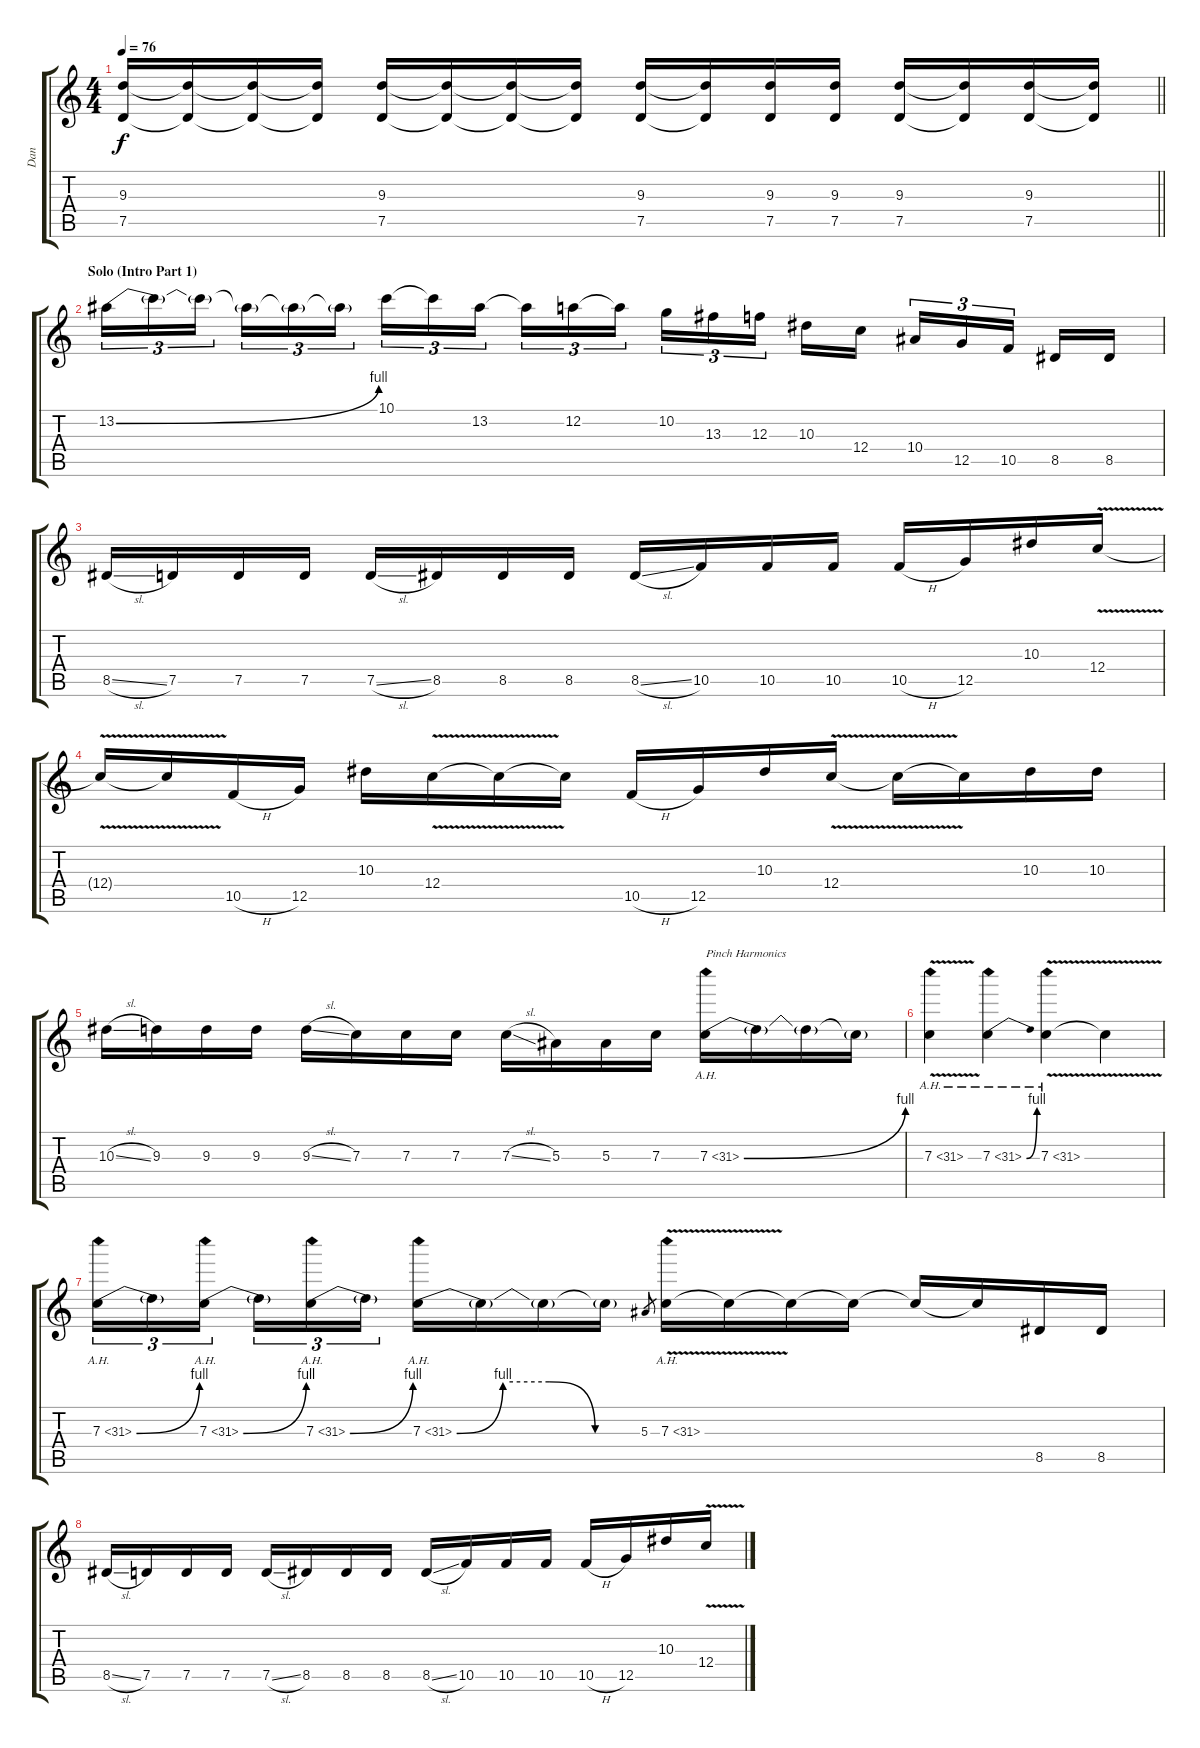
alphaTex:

\track ("Dan" "Dan") {instrument acousticguitarsteel}
\staff {score tabs}
\tuning (D4 A3 F3 C3 G2 D2) {hide}
\ts (4 4)
\tempo 76
\clef g2
\barLineRight lightlight
\ks c
(9.3 7.5).16{dy f} (9.3{t} 7.5{t}).16 (9.3{t} 7.5{t}).16 (9.3{t} 7.5{t}).16 (9.3 7.5).16 (9.3{t} 7.5{t}).16 (9.3{t} 7.5{t}).16 (9.3{t} 7.5{t}).16 (9.3 7.5).16 (9.3{t} 7.5{t}).16 (9.3 7.5).16 (9.3 7.5).16 (9.3 7.5).16 (9.3{t} 7.5{t}).16 (9.3 7.5).16 (9.3{t} 7.5{t}).16 |
\section ("" "Solo (Intro Part 1)")
13.2{be (bend 0 0 60 4)}.16{tu (3 2) volume 16 instrument distortionguitar} 13.2{t}.16{tu (3 2)} 13.2{t}.16{tu (3 2) beam splitsecondary} 13.2{t}.16{tu (3 2)} 13.2{t}.16{tu (3 2)} 13.2{t}.16{tu (3 2)} 10.1.16{tu (3 2)} 10.1{t}.16{tu (3 2)} 13.2.16{tu (3 2) beam splitsecondary} 13.2{t}.16{tu (3 2)} 12.2.16{tu (3 2)} 12.2{t}.16{tu (3 2)} 10.2.16{tu (3 2)} 13.3.16{tu (3 2)} 12.3.16{tu (3 2) beam splitsecondary} 10.3.16 12.4.16 10.4.16{tu (3 2)} 12.5.16{tu (3 2)} 10.5.16{tu (3 2) beam splitsecondary} 8.5.16 8.5.16 |
8.5{sl}.16 7.5.16 7.5.16 7.5.16 7.5{sl}.16 8.5.16 8.5.16 8.5.16 8.5{sl}.16 10.5.16 10.5.16 10.5.16 10.5{h}.16 12.5.16 10.3.16 12.4{v}.16 |
12.4{v t}.16 12.4{t}.16 10.5{h}.16 12.5.16 10.3.16 12.4{v}.16 12.4{t}.16 12.4{t}.16 10.5{h}.16 12.5.16 10.3.16 12.4{v}.16 12.4{t}.16 12.4{t}.16 10.3.16 10.3.16 |
10.3{sl}.16 9.3.16 9.3.16 9.3.16 9.3{sl}.16 7.3.16 7.3.16 7.3.16 7.3{sl}.16 5.3.16 5.3.16 7.3.16 7.3{be (bend 0 0 60 4) ah 24}.16{txt "Pinch Harmonics"} 7.3{t}.16 7.3{t}.16 7.3{t}.16 |
7.3{ah 24 v}.4 7.3{be (bend 0 0 60 4) ah 24}.4 7.3{ah 24 v}.4 7.3{t}.4 |
7.3{be (bend 0 0 60 4) ah 24}.16{tu (3 2)} 7.3{t}.16{tu (3 2)} 7.3{be (bend 0 0 60 4) ah 24}.16{tu (3 2) beam splitsecondary} 7.3{t}.16{tu (3 2)} 7.3{be (bend 0 0 60 4) ah 24}.16{tu (3 2)} 7.3{t}.16{tu (3 2)} 7.3{be (custom 0 0 15 4 30 4 45 0 60 0) ah 24}.16 7.3{t}.16 7.3{t}.16 7.3{t}.16 5.3.8{gr} 7.3{ah 24 v}.16 7.3{t}.16 7.3{t}.16 7.3{t}.16 7.3{t}.16 7.3{t}.16 8.5.16 8.5.16 |
8.5{sl}.16 7.5.16 7.5.16 7.5.16 7.5{sl}.16 8.5.16 8.5.16 8.5.16 8.5{sl}.16 10.5.16 10.5.16 10.5.16 10.5{h}.16 12.5.16 10.3.16 12.4{v}.16
